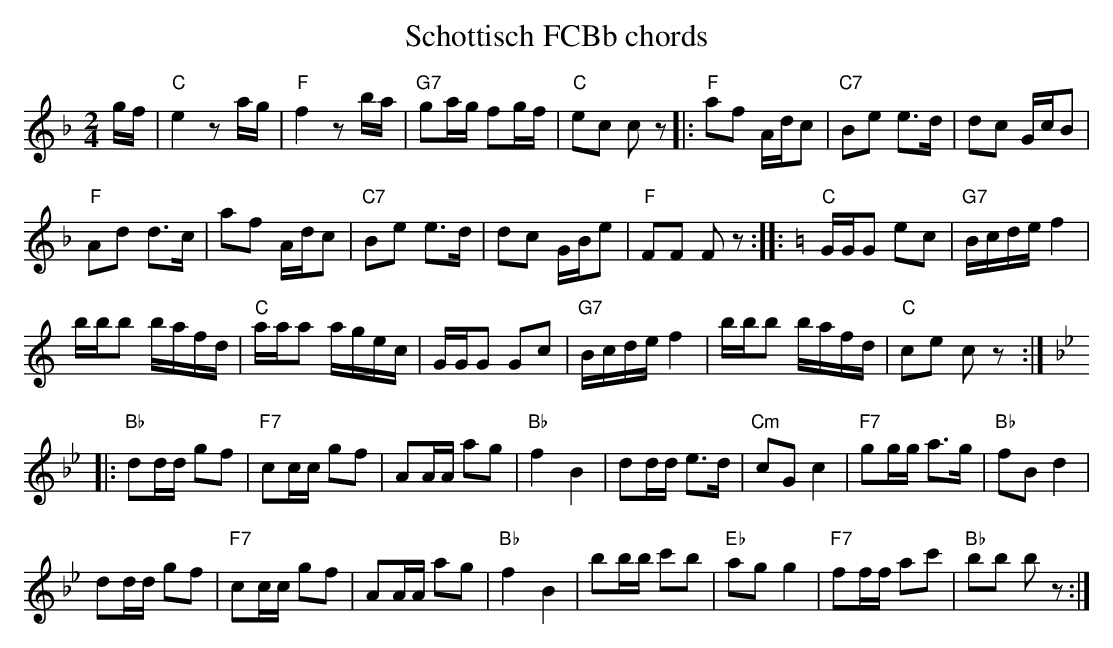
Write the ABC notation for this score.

X:1
T: Schottisch FCBb chords
M:2/4
L:1/16
K:F  %%MIDI gchordon
gf | "C"e4 z2ag | "F"f4z2 ba | "G7"g2ag f2gf | "C"e2c2 c2z2 |: "F"a2f2 Adc2 | "C7"B2e2 e3d | d2c2 GcB2 |
"F"A2d2 d3c | a2f2 Adc2 | "C7"B2e2 e3d | d2c2 GBe2 | "F"F2F2 F2z2 :: [K:C] "C"GGG2 e2c2 | "G7"Bcde f4 |
bbb2 bafd | "C"aaa2 agec | GGG2 G2c2 | "G7"Bcde f4 | bbb2 bafd | "C"c2e2 c2z2 :: [K:Bb]
"Bb"d2dd g2f2 | "F7"c2cc g2f2 | A2AA a2g2 | "Bb"f4B4 | d2dd e3d | "Cm"c2G2 c4 | "F7"g2gg a3g | "Bb"f2B2 d4 |
d2dd g2f2 | "F7"c2cc g2f2 | A2AA a2g2 | "Bb"f4B4 | b2bb c'2b2 | "Eb"a2g2 g4 | "F7"f2ff a2c'2 | "Bb"b2b2 b2z2 :|
